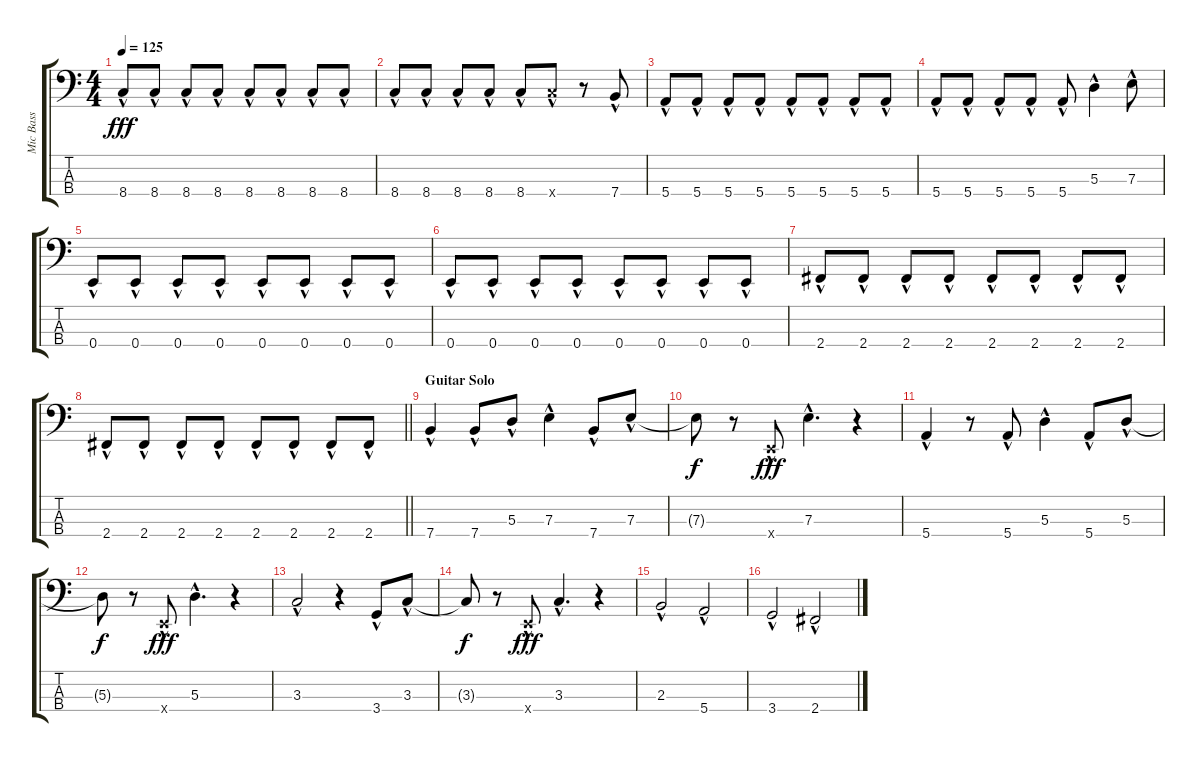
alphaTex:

\track ("Mic Bass" "Mic Bass") {instrument electricbassfinger}
\staff {score tabs}
\tuning (G2 D2 A1 E1) {hide}
\ts (4 4)
\tempo 125
\clef f4
\ks c
8.4{hac}.8{dy fff} 8.4{hac}.8 8.4{hac}.8 8.4{hac}.8 8.4{hac}.8 8.4{hac}.8 8.4{hac}.8 8.4{hac}.8 |
8.4{hac}.8 8.4{hac}.8 8.4{hac}.8 8.4{hac}.8 8.4{hac}.8 8.4{hac x}.8 r.8 7.4{hac}.8 |
5.4{hac}.8 5.4{hac}.8 5.4{hac}.8 5.4{hac}.8 5.4{hac}.8 5.4{hac}.8 5.4{hac}.8 5.4{hac}.8 |
5.4{hac}.8 5.4{hac}.8 5.4{hac}.8 5.4{hac}.8 5.4{hac}.8 5.3{hac}.4 7.3{hac}.8 |
0.4{hac}.8 0.4{hac}.8 0.4{hac}.8 0.4{hac}.8 0.4{hac}.8 0.4{hac}.8 0.4{hac}.8 0.4{hac}.8 |
0.4{hac}.8 0.4{hac}.8 0.4{hac}.8 0.4{hac}.8 0.4{hac}.8 0.4{hac}.8 0.4{hac}.8 0.4{hac}.8 |
2.4{hac}.8 2.4{hac}.8 2.4{hac}.8 2.4{hac}.8 2.4{hac}.8 2.4{hac}.8 2.4{hac}.8 2.4{hac}.8 |
\barLineRight lightlight
2.4{hac}.8 2.4{hac}.8 2.4{hac}.8 2.4{hac}.8 2.4{hac}.8 2.4{hac}.8 2.4{hac}.8 2.4{hac}.8 |
\section ("" "Guitar Solo")
7.4{hac}.4 7.4{hac}.8 5.3{hac}.8 7.3{hac}.4 7.4{hac}.8 7.3{hac}.8 |
7.3{t}.8{dy f} r.8 0.4{hac x}.8{dy fff} 7.3{hac}.4{d} r.4 |
5.4{hac}.4 r.8 5.4{hac}.8 5.3{hac}.4 5.4{hac}.8 5.3{hac}.8 |
5.3{t}.8{dy f} r.8 0.4{hac x}.8{dy fff} 5.3{hac}.4{d} r.4 |
3.3{hac}.2 r.4 3.4{hac}.8 3.3{hac}.8 |
3.3{t}.8{dy f} r.8 0.4{hac x}.8{dy fff} 3.3{hac}.4{d} r.4 |
2.3{hac}.2 5.4{hac}.2 |
3.4{hac}.2 2.4{hac}.2
